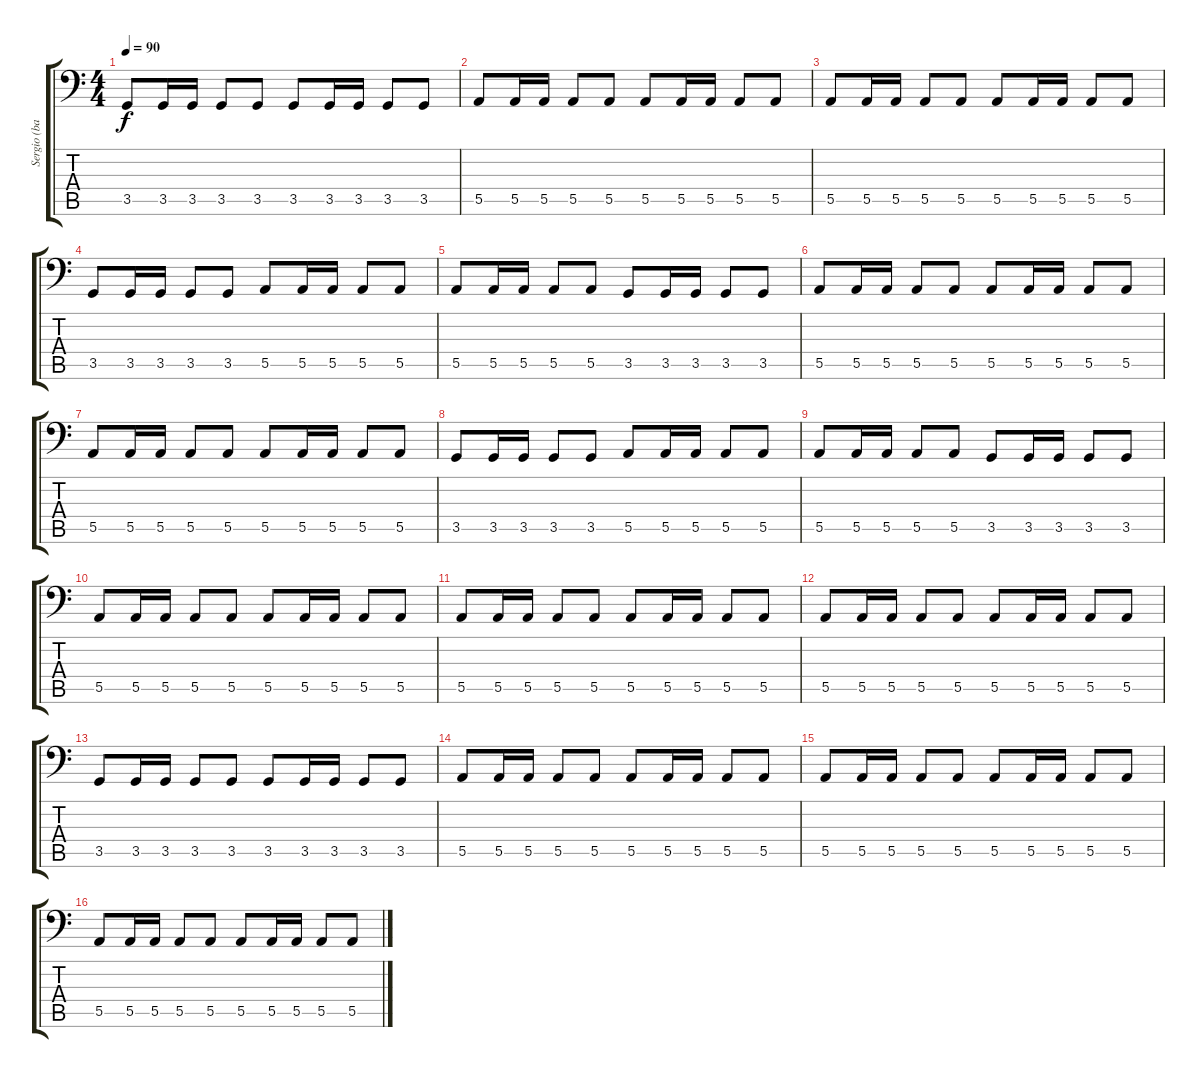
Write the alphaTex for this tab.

\track ("Sergio (bajo)" "Sergio (ba") {instrument electricbassfinger}
\staff {score tabs}
\tuning (C3 G2 D2 A1 E1 B0) {hide}
\ts (4 4)
\tempo 90
\clef f4
\ks c
3.5.8{dy f} 3.5.16 3.5.16 3.5.8 3.5.8 3.5.8 3.5.16 3.5.16 3.5.8 3.5.8 |
5.5.8 5.5.16 5.5.16 5.5.8 5.5.8 5.5.8 5.5.16 5.5.16 5.5.8 5.5.8 |
5.5.8 5.5.16 5.5.16 5.5.8 5.5.8 5.5.8 5.5.16 5.5.16 5.5.8 5.5.8 |
3.5.8 3.5.16 3.5.16 3.5.8 3.5.8 5.5.8 5.5.16 5.5.16 5.5.8 5.5.8 |
5.5.8 5.5.16 5.5.16 5.5.8 5.5.8 3.5.8 3.5.16 3.5.16 3.5.8 3.5.8 |
5.5.8 5.5.16 5.5.16 5.5.8 5.5.8 5.5.8 5.5.16 5.5.16 5.5.8 5.5.8 |
5.5.8 5.5.16 5.5.16 5.5.8 5.5.8 5.5.8 5.5.16 5.5.16 5.5.8 5.5.8 |
3.5.8 3.5.16 3.5.16 3.5.8 3.5.8 5.5.8 5.5.16 5.5.16 5.5.8 5.5.8 |
5.5.8 5.5.16 5.5.16 5.5.8 5.5.8 3.5.8 3.5.16 3.5.16 3.5.8 3.5.8 |
5.5.8 5.5.16 5.5.16 5.5.8 5.5.8 5.5.8 5.5.16 5.5.16 5.5.8 5.5.8 |
5.5.8 5.5.16 5.5.16 5.5.8 5.5.8 5.5.8 5.5.16 5.5.16 5.5.8 5.5.8 |
5.5.8 5.5.16 5.5.16 5.5.8 5.5.8 5.5.8 5.5.16 5.5.16 5.5.8 5.5.8 |
3.5.8 3.5.16 3.5.16 3.5.8 3.5.8 3.5.8 3.5.16 3.5.16 3.5.8 3.5.8 |
5.5.8 5.5.16 5.5.16 5.5.8 5.5.8 5.5.8 5.5.16 5.5.16 5.5.8 5.5.8 |
5.5.8 5.5.16 5.5.16 5.5.8 5.5.8 5.5.8 5.5.16 5.5.16 5.5.8 5.5.8 |
5.5.8 5.5.16 5.5.16 5.5.8 5.5.8 5.5.8 5.5.16 5.5.16 5.5.8 5.5.8
